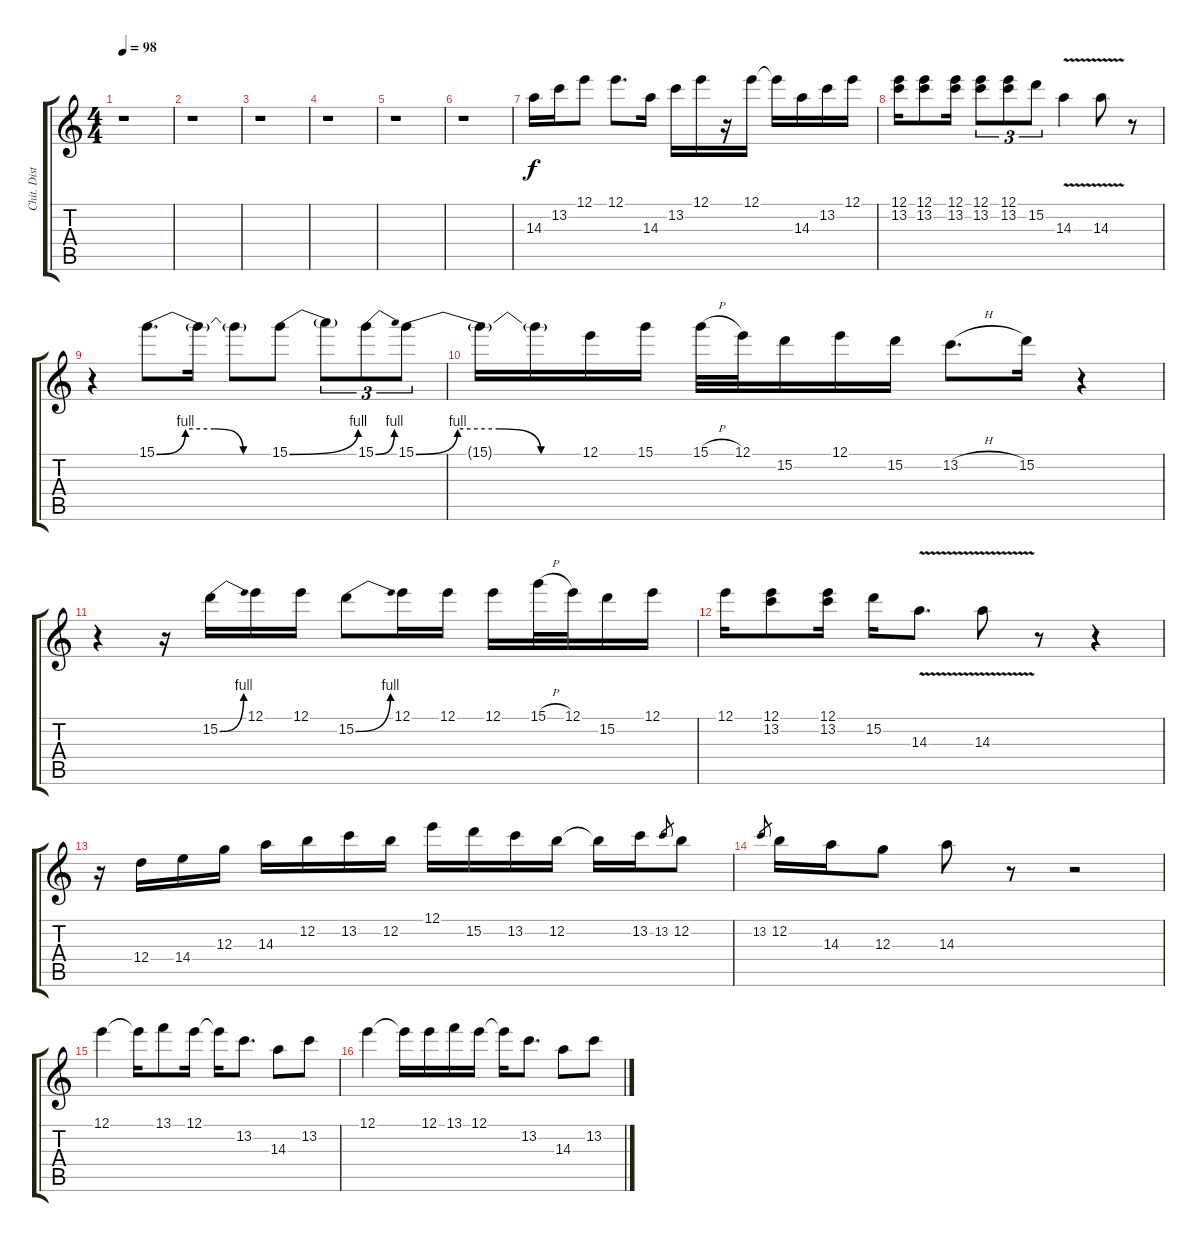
\track ("Chit. Distorta" "Chit. Dist") {instrument distortionguitar}
\staff {score tabs}
\tuning (E4 B3 G3 D3 A2 E2) {hide}
\ts (4 4)
\tempo 98
\clef g2
\ks c
r.1{dy f} |
r.1 |
r.1 |
r.1 |
r.1 |
r.1 |
14.3.16 13.2.16 12.1.8 12.1.8{d} 14.3.16 13.2.16 12.1.16 r.16 12.1.16 12.1{t}.16 14.3.16 13.2.16 12.1.16 |
(12.1 13.2).16 (12.1 13.2).8 (12.1 13.2).16 (12.1 13.2).8{tu (3 2)} (12.1 13.2).8{tu (3 2)} 15.2.8{tu (3 2)} 14.3{v}.4 14.3{v}.8 r.8 |
r.4 15.1{be (custom 0 0 15 4 30 4 45 0 60 0)}.8{d} 15.1{t}.16 15.1{t}.8 15.1{be (bend 0 0 60 4)}.8 15.1{t}.8{tu (3 2)} 15.1{be (bend 0 0 60 4)}.8{tu (3 2)} 15.1{be (custom 0 0 15 4 30 4 45 0 60 0)}.8{tu (3 2)} |
15.1{t}.16 15.1{t}.16 12.1.16 15.1.16 15.1{h}.32 12.1.32 15.2.16 12.1.16 15.2.16 13.2{h}.8{d} 15.2.16 r.4 |
r.4 r.16 15.2{be (bend 0 0 60 4)}.16 12.1.16 12.1.16 15.2{be (bend 0 0 60 4)}.8 12.1.16 12.1.16 12.1.16 15.1{h}.32 12.1.32 15.2.16 12.1.16 |
12.1.16 (12.1 13.2).8 (12.1 13.2).16 15.2.16 14.3{v}.8{d} 14.3{v}.8 r.8 r.4 |
r.16 12.4.16 14.4.16 12.3.16 14.3.16 12.2.16 13.2.16 12.2.16 12.1.16 15.2.16 13.2.16 12.2.16 12.2{t}.16 13.2.16 13.2.8{gr} 12.2.8 |
13.2.8{gr} 12.2.16 14.3.16 12.3.8 14.3.8 r.8 r.2 |
12.1.4 12.1{t}.16 13.1.8 12.1.16 12.1{t}.16 13.2.8{d} 14.3.8 13.2.8 |
12.1.4 12.1{t}.16 12.1.16 13.1.16 12.1.16 12.1{t}.16 13.2.8{d} 14.3.8 13.2.8
